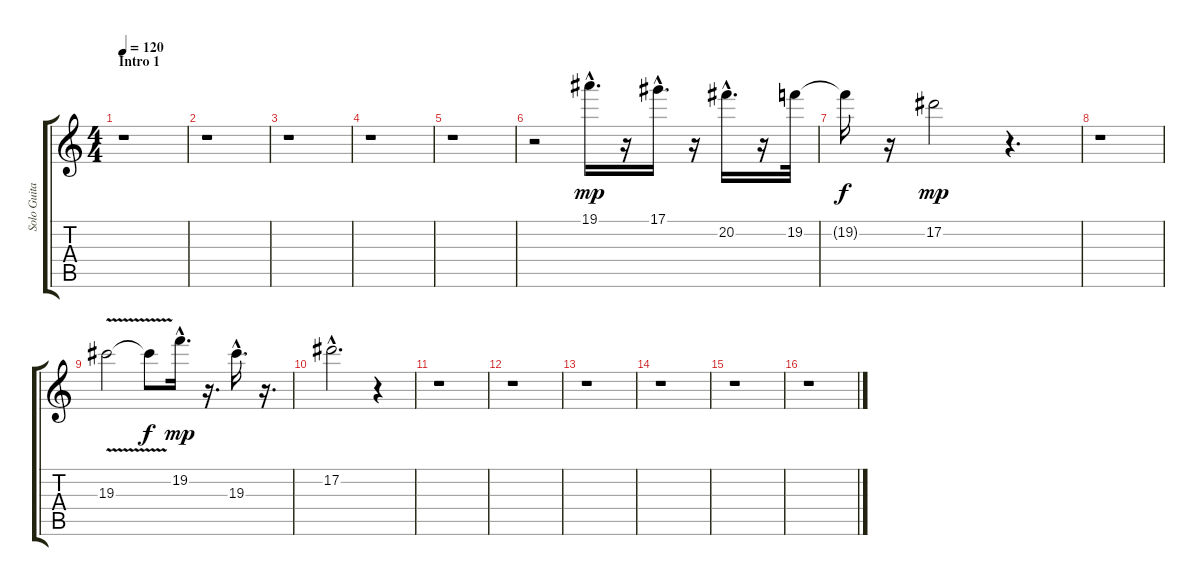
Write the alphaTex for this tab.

\track ("Solo Guitar 1" "Solo Guita") {instrument distortionguitar}
\staff {score tabs}
\tuning (Eb4 Bb3 Gb3 Db3 Ab2 Eb2) {hide}
\ts (4 4)
\section ("" "Intro 1")
\tempo 120
\clef g2
\ks c
r.1{dy mp instrument distortionguitar} |
r.1 |
r.1 |
r.1 |
r.1 |
r.2 19.1{hac}.16{d instrument clarinet} r.16 17.1{hac}.16{d} r.16 20.2{hac}.16{d} r.16 19.2.32 |
19.2{t}.16{dy f} r.16 17.2.2{dy mp} r.4{d} |
r.1 |
19.3{v}.2 19.3{t}.8{dy f} 19.2{hac}.16{d dy mp} r.16{d} 19.3{hac}.16{d} r.16{d} |
17.2{hac}.2{d} r.4 |
r.1 |
r.1 |
r.1 |
r.1 |
r.1 |
r.1
